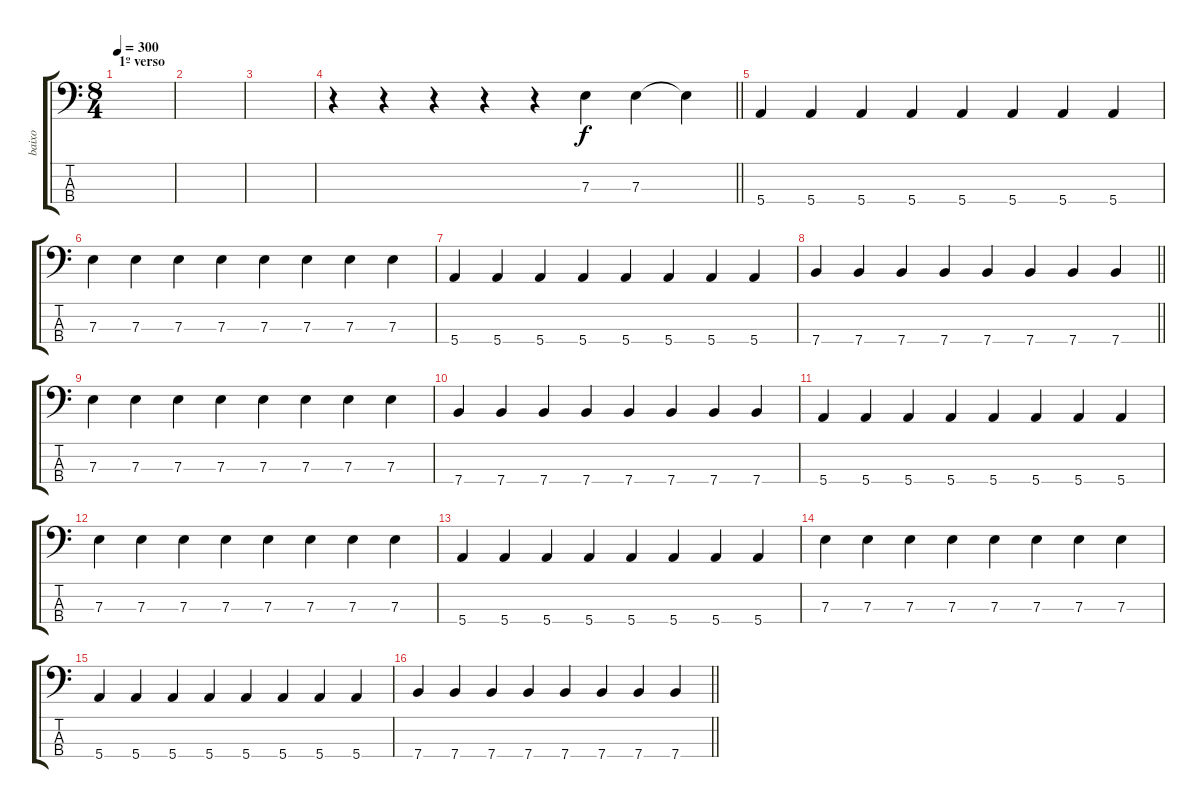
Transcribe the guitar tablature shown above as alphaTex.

\track ("baixo" "baixo") {instrument electricbassfinger}
\staff {score tabs}
\tuning (G2 D2 A1 E1) {hide}
\ts (8 4)
\section ("" "1º verso")
\tempo 300
\clef f4
\ks c
|
|
|
\barLineRight lightlight
r.4 r.4 r.4 r.4 r.4 7.3.4 7.3.4 7.3{t}.4 |
5.4.4 5.4.4 5.4.4 5.4.4 5.4.4 5.4.4 5.4.4 5.4.4 |
7.3.4 7.3.4 7.3.4 7.3.4 7.3.4 7.3.4 7.3.4 7.3.4 |
5.4.4 5.4.4 5.4.4 5.4.4 5.4.4 5.4.4 5.4.4 5.4.4 |
\barLineRight lightlight
7.4.4 7.4.4 7.4.4 7.4.4 7.4.4 7.4.4 7.4.4 7.4.4 |
7.3.4 7.3.4 7.3.4 7.3.4 7.3.4 7.3.4 7.3.4 7.3.4 |
7.4.4 7.4.4 7.4.4 7.4.4 7.4.4 7.4.4 7.4.4 7.4.4 |
5.4.4 5.4.4 5.4.4 5.4.4 5.4.4 5.4.4 5.4.4 5.4.4 |
7.3.4 7.3.4 7.3.4 7.3.4 7.3.4 7.3.4 7.3.4 7.3.4 |
5.4.4 5.4.4 5.4.4 5.4.4 5.4.4 5.4.4 5.4.4 5.4.4 |
7.3.4 7.3.4 7.3.4 7.3.4 7.3.4 7.3.4 7.3.4 7.3.4 |
5.4.4 5.4.4 5.4.4 5.4.4 5.4.4 5.4.4 5.4.4 5.4.4 |
\barLineRight lightlight
7.4.4 7.4.4 7.4.4 7.4.4 7.4.4 7.4.4 7.4.4 7.4.4
